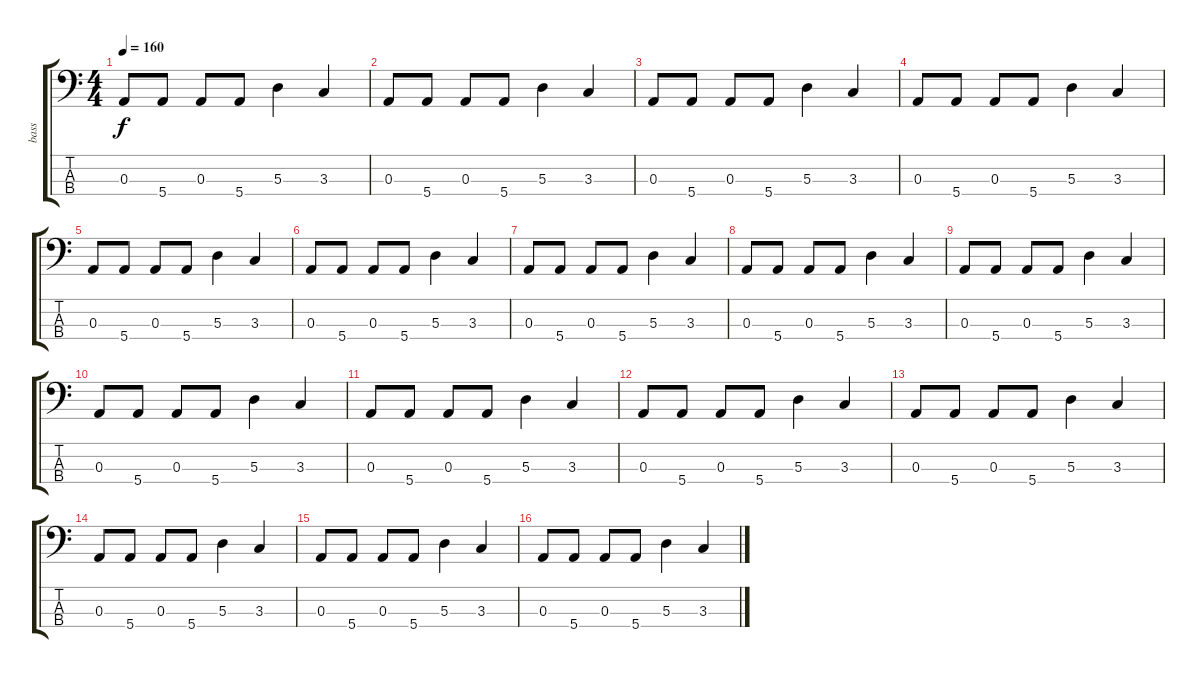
\track ("bass" "bass") {instrument electricbassfinger}
\staff {score tabs}
\tuning (G2 D2 A1 E1) {hide}
\ts (4 4)
\tempo 160
\clef f4
\ks c
0.3.8{dy f} 5.4.8 0.3.8 5.4.8 5.3.4 3.3.4 |
0.3.8 5.4.8 0.3.8 5.4.8 5.3.4 3.3.4 |
0.3.8 5.4.8 0.3.8 5.4.8 5.3.4 3.3.4 |
0.3.8 5.4.8 0.3.8 5.4.8 5.3.4 3.3.4 |
0.3.8 5.4.8 0.3.8 5.4.8 5.3.4 3.3.4 |
0.3.8 5.4.8 0.3.8 5.4.8 5.3.4 3.3.4 |
0.3.8 5.4.8 0.3.8 5.4.8 5.3.4 3.3.4 |
0.3.8 5.4.8 0.3.8 5.4.8 5.3.4 3.3.4 |
0.3.8 5.4.8 0.3.8 5.4.8 5.3.4 3.3.4 |
0.3.8 5.4.8 0.3.8 5.4.8 5.3.4 3.3.4 |
0.3.8 5.4.8 0.3.8 5.4.8 5.3.4 3.3.4 |
0.3.8 5.4.8 0.3.8 5.4.8 5.3.4 3.3.4 |
0.3.8 5.4.8 0.3.8 5.4.8 5.3.4 3.3.4 |
0.3.8 5.4.8 0.3.8 5.4.8 5.3.4 3.3.4 |
0.3.8 5.4.8 0.3.8 5.4.8 5.3.4 3.3.4 |
0.3.8 5.4.8 0.3.8 5.4.8 5.3.4 3.3.4
